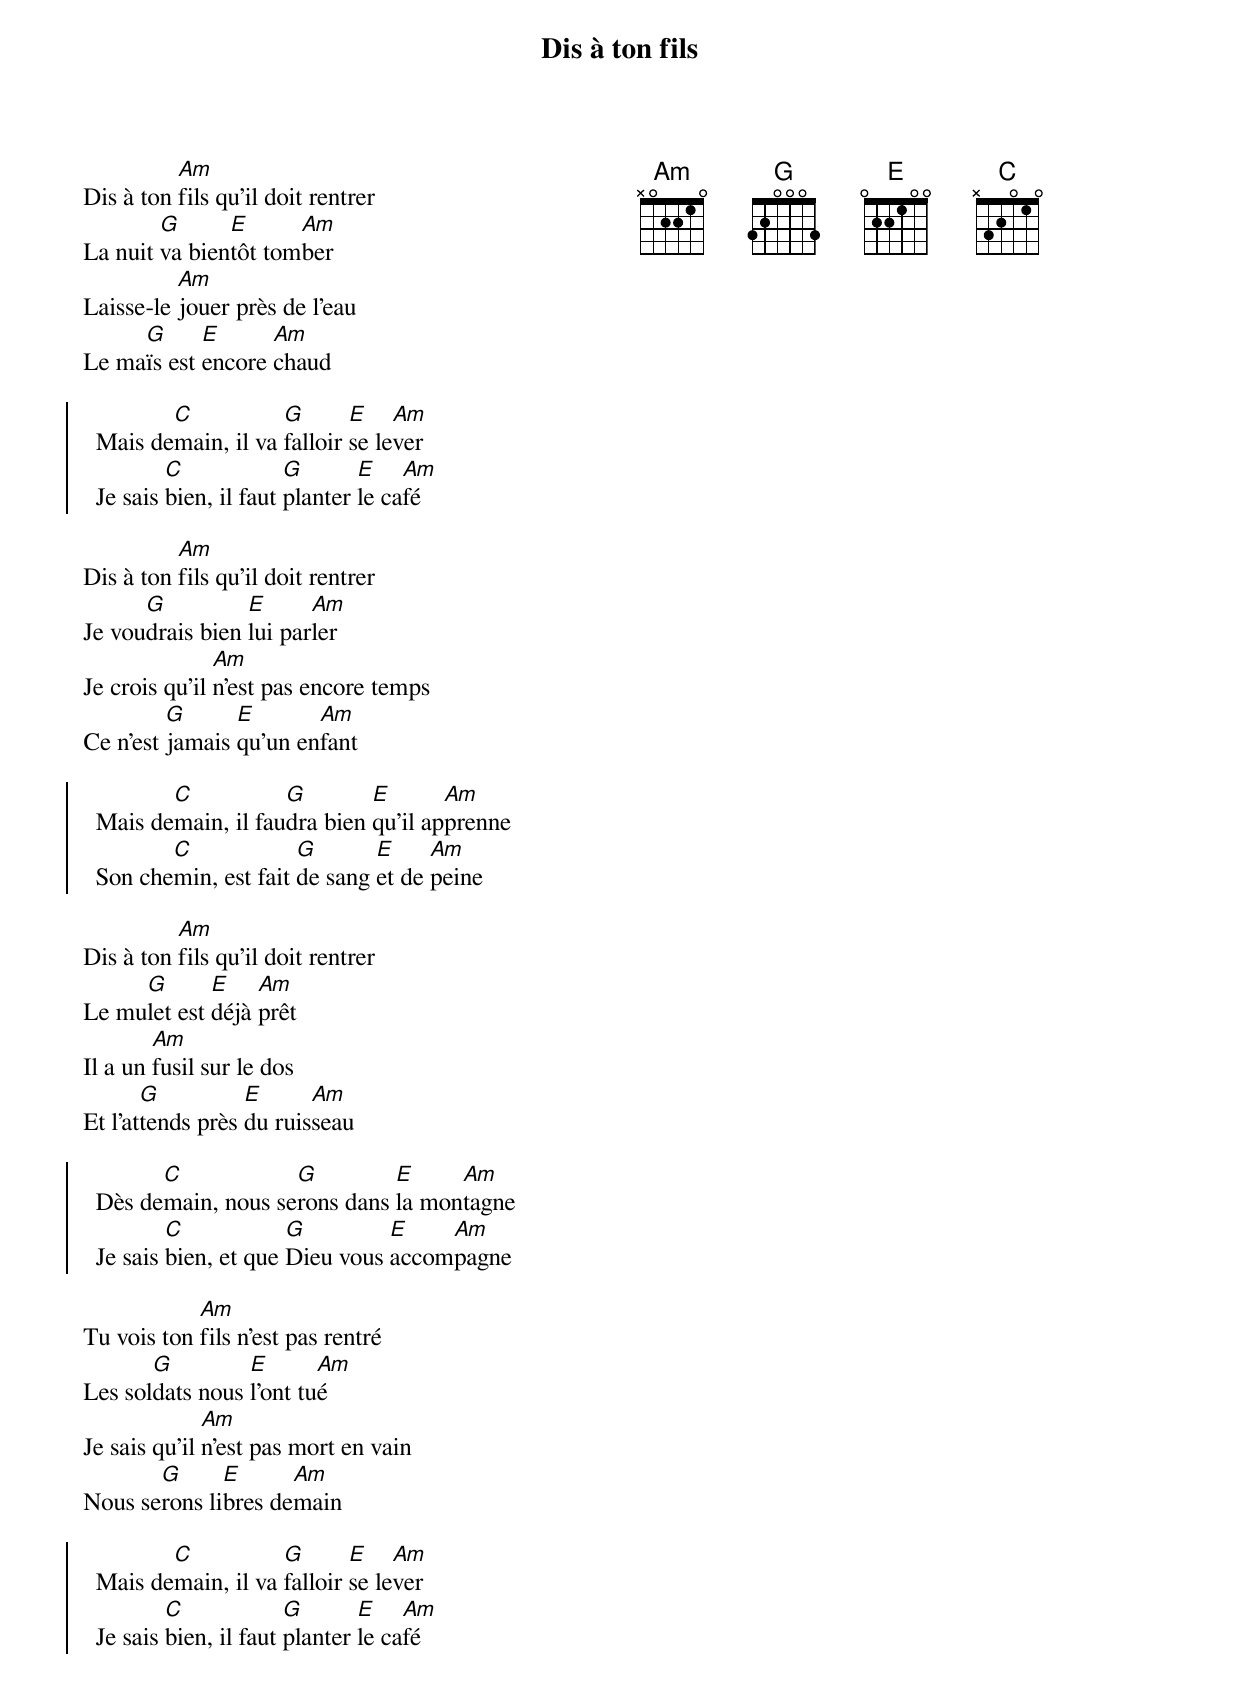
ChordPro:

{title: Dis à ton fils}
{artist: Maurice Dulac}
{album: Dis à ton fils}
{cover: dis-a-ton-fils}
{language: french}
{columns: 2}
{define: Am frets X 0 2 2 1 0}
{define: G frets 3 2 0 0 0 3}
{define: E frets 0 2 2 1 0 0}
{define: C frets X 3 2 0 1 0}

Dis à ton [Am]fils qu'il doit rentrer
La nuit [G]va bien[E]tôt tom[Am]ber
Laisse-le [Am]jouer près de l'eau
Le ma[G]ïs est [E]encore [Am]chaud

{start_of_chorus}
  Mais de[C]main, il va [G]falloir [E]se le[Am]ver
  Je sais [C]bien, il faut [G]planter [E]le ca[Am]fé
{end_of_chorus}

Dis à ton [Am]fils qu'il doit rentrer
Je vou[G]drais bien [E]lui par[Am]ler
Je crois qu'il [Am]n'est pas encore temps
Ce n'est [G]jamais [E]qu'un en[Am]fant

{start_of_chorus}
  Mais de[C]main, il fau[G]dra bien [E]qu'il ap[Am]prenne
  Son che[C]min, est fait [G]de sang [E]et de [Am]peine
{end_of_chorus}

Dis à ton [Am]fils qu'il doit rentrer
Le mu[G]let est [E]déjà [Am]prêt
Il a un [Am]fusil sur le dos
Et l'at[G]tends près [E]du ruis[Am]seau

{start_of_chorus}
  Dès de[C]main, nous se[G]rons dans [E]la mon[Am]tagne
  Je sais [C]bien, et que [G]Dieu vous [E]accom[Am]pagne
{end_of_chorus}

Tu vois ton [Am]fils n'est pas rentré
Les sol[G]dats nous [E]l'ont tu[Am]é
Je sais qu'il [Am]n'est pas mort en vain
Nous se[G]rons li[E]bres de[Am]main

{start_of_chorus}
  Mais de[C]main, il va [G]falloir [E]se le[Am]ver
  Je sais [C]bien, il faut [G]planter [E]le ca[Am]fé
{end_of_chorus}
